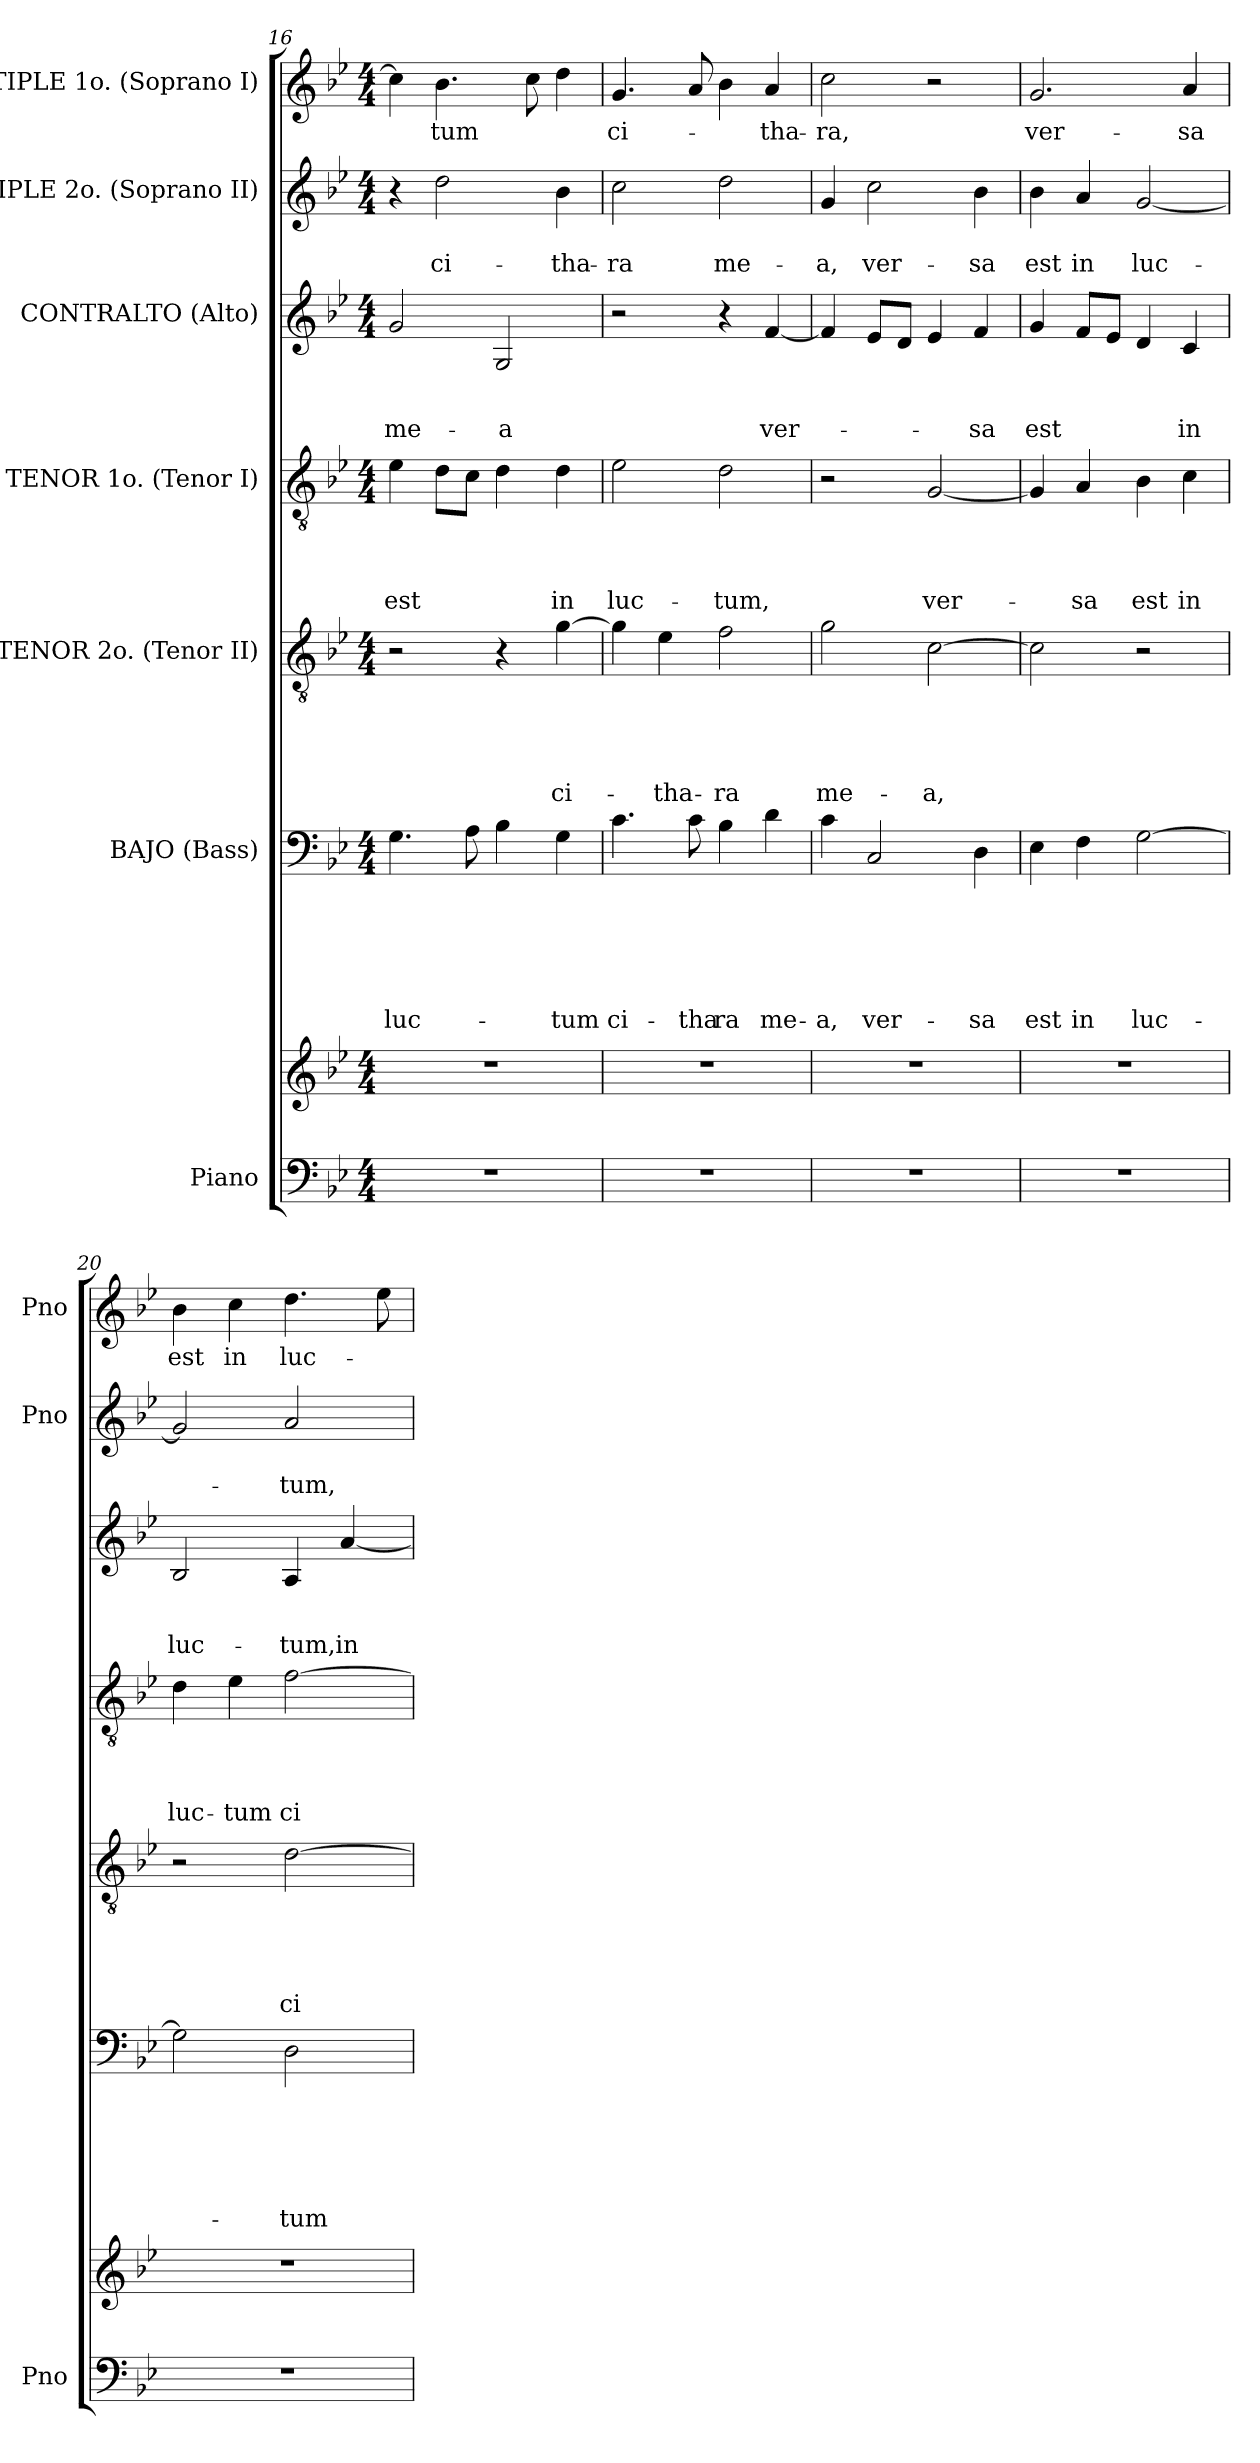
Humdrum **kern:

**kern	**kern	**kern	**text	**text	**text	**text	**text	**text	**kern	**text	**text	**text	**text	**text	**kern	**text	**text	**text	**text	**kern	**text	**text	**text	**kern	**text	**text	**kern	**text
*part7	*part7	*part6	*part6	*part6	*part6	*part6	*part6	*part6	*part5	*part5	*part5	*part5	*part5	*part5	*part4	*part4	*part4	*part4	*part4	*part3	*part3	*part3	*part3	*part2	*part2	*part2	*part1	*part1
*staff8	*staff7	*staff6	*staff6	*staff6	*staff6	*staff6	*staff6	*staff6	*staff5	*staff5	*staff5	*staff5	*staff5	*staff5	*staff4	*staff4	*staff4	*staff4	*staff4	*staff3	*staff3	*staff3	*staff3	*staff2	*staff2	*staff2	*staff1	*staff1
*I"Piano	*	*I"BAJO (Bass)	*	*	*	*	*	*	*I"TENOR 2o. (Tenor II)	*	*	*	*	*	*I"TENOR 1o. (Tenor I)	*	*	*	*	*I"CONTRALTO (Alto)	*	*	*	*I"TIPLE 2o. (Soprano II)	*	*	*I"TIPLE 1o. (Soprano I)	*
*I'Pno	*	*	*	*	*	*	*	*	*	*	*	*	*	*	*	*	*	*	*	*	*	*	*	*I'Pno	*	*	*I'Pno	*
!!LO:LB:g=z
*clefF4	*clefG2	*clefF4	*	*	*	*	*	*	*clefGv2	*	*	*	*	*	*clefGv2	*	*	*	*	*clefG2	*	*	*	*clefG2	*	*	*clefG2	*
*k[b-e-]	*k[b-e-]	*k[b-e-]	*	*	*	*	*	*	*k[b-e-]	*	*	*	*	*	*k[b-e-]	*	*	*	*	*k[b-e-]	*	*	*	*k[b-e-]	*	*	*k[b-e-]	*
*B-:	*B-:	*B-:	*	*	*	*	*	*	*B-:	*	*	*	*	*	*B-:	*	*	*	*	*B-:	*	*	*	*B-:	*	*	*B-:	*
*M4/4	*M4/4	*M4/4	*	*	*	*	*	*	*M4/4	*	*	*	*	*	*M4/4	*	*	*	*	*M4/4	*	*	*	*M4/4	*	*	*M4/4	*
=16	=16	=16	=16	=16	=16	=16	=16	=16	=16	=16	=16	=16	=16	=16	=16	=16	=16	=16	=16	=16	=16	=16	=16	=16	=16	=16	=16	=16
1r	1r	4.G\	.	.	.	.	.	luc-	2r	.	.	.	.	.	4e-\	.	.	.	est	2g/	.	.	me-	4r	.	.	4cc\]	-­
.	.	.	.	.	.	.	.	.	.	.	.	.	.	.	8d\L	.	.	.	.	.	.	.	.	2dd\	.	ci-	4.b-\	tum
.	.	8A\	.	.	.	.	.	.	.	.	.	.	.	.	8c\J	.	.	.	.	.	.	.	.	.	.	.	.	.
.	.	4B-\	.	.	.	.	.	.	4r	.	.	.	.	.	4d\	.	.	.	.	2G/	.	.	-a	.	.	.	.	.
.	.	.	.	.	.	.	.	.	.	.	.	.	.	.	.	.	.	.	.	.	.	.	.	.	.	.	8cc\	.
.	.	4G\	.	.	.	.	.	-tum	[4g\	.	.	.	.	ci-	4d\	.	.	.	in	.	.	.	.	4b-\	.	-tha-	4dd\	.
=17	=17	=17	=17	=17	=17	=17	=17	=17	=17	=17	=17	=17	=17	=17	=17	=17	=17	=17	=17	=17	=17	=17	=17	=17	=17	=17	=17	=17
1r	1r	4.c\	.	.	.	.	.	ci-	4g\]	.	.	.	.	.	2e-\	.	.	.	luc-	2r	.	.	.	2cc\	.	-ra	4.g/	ci-
.	.	.	.	.	.	.	.	.	4e-\	.	.	.	.	-tha-	.	.	.	.	.	.	.	.	.	.	.	.	.	.
.	.	8c\	.	.	.	.	.	-tha-	.	.	.	.	.	.	.	.	.	.	.	.	.	.	.	.	.	.	8a/	.
.	.	4B-\	.	.	.	.	.	-ra	2f\	.	.	.	.	-ra	2d\	.	.	.	-tum,	4r	.	.	.	2dd\	.	me-	4b-\	.
.	.	4d\	.	.	.	.	.	me-	.	.	.	.	.	.	.	.	.	.	.	[4f/	.	.	ver-	.	.	.	4a/	-tha-
=18	=18	=18	=18	=18	=18	=18	=18	=18	=18	=18	=18	=18	=18	=18	=18	=18	=18	=18	=18	=18	=18	=18	=18	=18	=18	=18	=18	=18
1r	1r	4c\	.	.	.	.	.	-a,	2g\	.	.	.	.	me-	2r	.	.	.	.	4f/]	.	.	.	4g/	.	-a,	2cc\	-ra,
.	.	2C/	.	.	.	.	.	ver-	.	.	.	.	.	.	.	.	.	.	.	8e-/L	.	.	.	2cc\	.	ver-	.	.
.	.	.	.	.	.	.	.	.	.	.	.	.	.	.	.	.	.	.	.	8d/J	.	.	.	.	.	.	.	.
.	.	.	.	.	.	.	.	.	[2c\	.	.	.	.	-a,	[2G/	.	.	.	ver-	4e-/	.	.	.	.	.	.	2r	.
.	.	4D\	.	.	.	.	.	-sa	.	.	.	.	.	.	.	.	.	.	.	4f/	.	.	-sa	4b-\	.	-sa	.	.
=19	=19	=19	=19	=19	=19	=19	=19	=19	=19	=19	=19	=19	=19	=19	=19	=19	=19	=19	=19	=19	=19	=19	=19	=19	=19	=19	=19	=19
1r	1r	4E-\	.	.	.	.	.	est	2c\]	.	.	.	.	.	4G/]	.	.	.	.	4g/	.	.	est	4b-\	.	est	2.g/	ver-
.	.	4F\	.	.	.	.	.	in	.	.	.	.	.	.	4A/	.	.	.	-sa	8f/L	.	.	.	4a/	.	in	.	.
.	.	.	.	.	.	.	.	.	.	.	.	.	.	.	.	.	.	.	.	8e-/J	.	.	.	.	.	.	.	.
.	.	[2G\	.	.	.	.	.	luc-	2r	.	.	.	.	.	4B-\	.	.	.	est	4d/	.	.	.	[2g/	.	luc-	.	.
.	.	.	.	.	.	.	.	.	.	.	.	.	.	.	4c\	.	.	.	in	4c/	.	.	in	.	.	.	4a/	-sa
=20	=20	=20	=20	=20	=20	=20	=20	=20	=20	=20	=20	=20	=20	=20	=20	=20	=20	=20	=20	=20	=20	=20	=20	=20	=20	=20	=20	=20
1r	1r	2G\]	.	.	.	.	.	.	2r	.	.	.	.	.	4d\	.	.	.	luc-	2B-/	.	.	luc-	2g/]	.	.	4b-\	est
.	.	.	.	.	.	.	.	.	.	.	.	.	.	.	4e-\	.	.	.	-tum	.	.	.	.	.	.	.	4cc\	in
.	.	2D\	.	.	.	.	.	-tum	[2d\	.	.	.	.	ci-	[2f\	.	.	.	ci-	4A/	.	.	-tum,	2a/	.	-tum,	4.dd\	luc-
.	.	.	.	.	.	.	.	.	.	.	.	.	.	.	.	.	.	.	.	[4a/	.	.	in	.	.	.	.	.
.	.	.	.	.	.	.	.	.	.	.	.	.	.	.	.	.	.	.	.	.	.	.	.	.	.	.	8ee-\	.
=	=	=	=	=	=	=	=	=	=	=	=	=	=	=	=	=	=	=	=	=	=	=	=	=	=	=	=	=
*-	*-	*-	*-	*-	*-	*-	*-	*-	*-	*-	*-	*-	*-	*-	*-	*-	*-	*-	*-	*-	*-	*-	*-	*-	*-	*-	*-	*-
